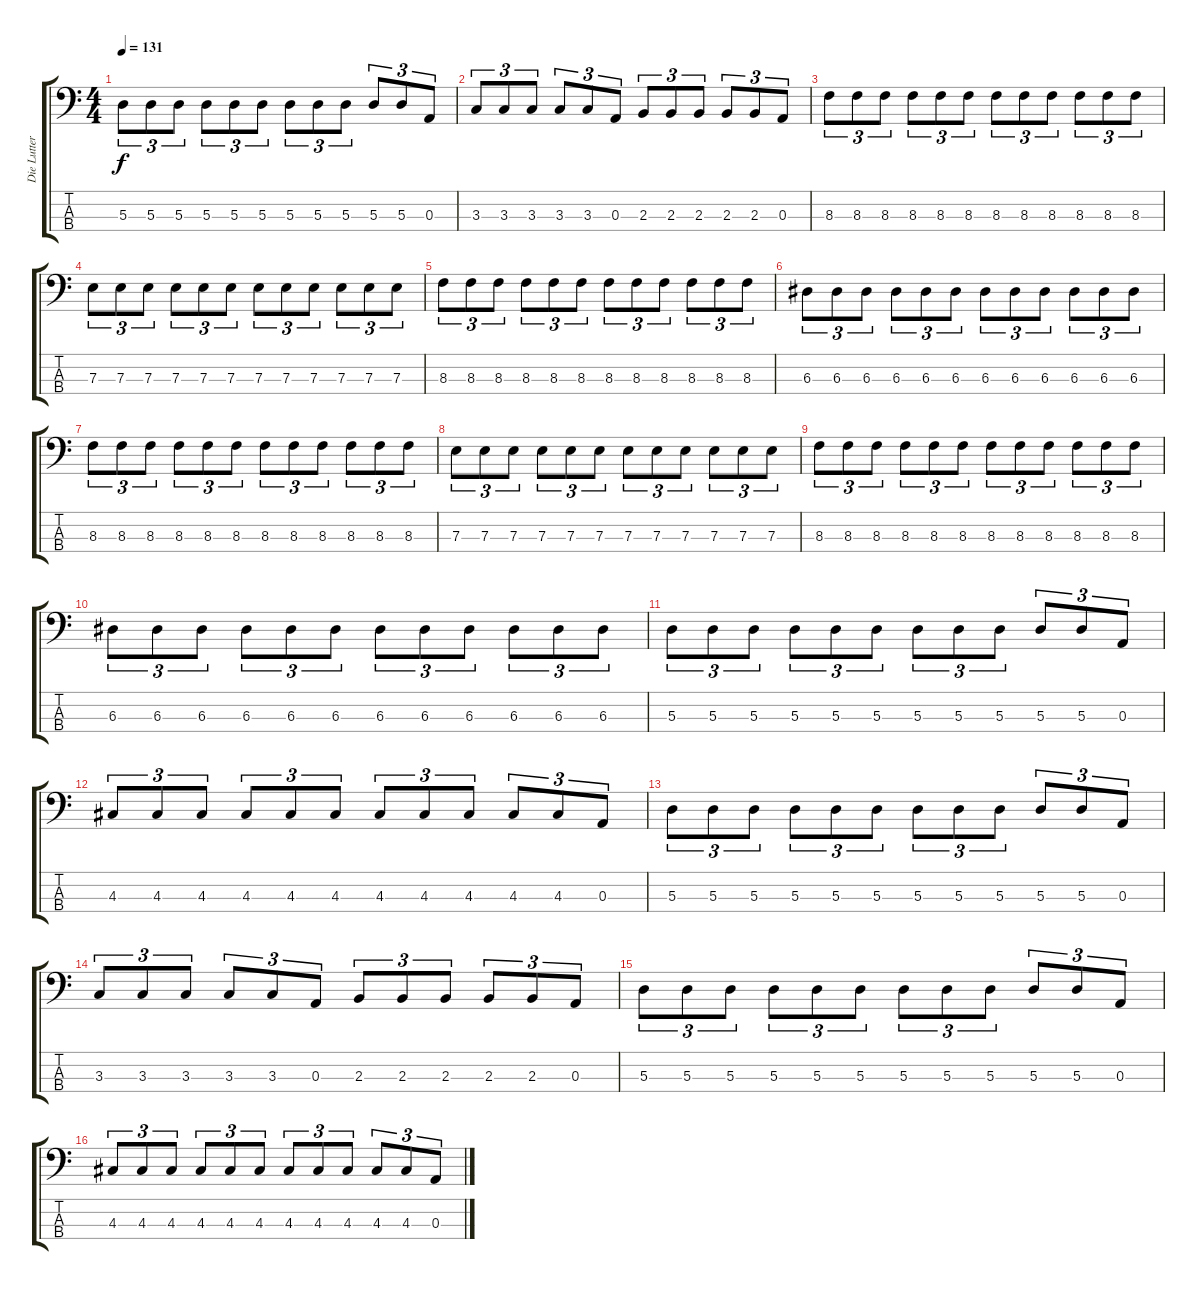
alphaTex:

\track ("Die Lutter" "Die Lutter") {instrument electricbasspick}
\staff {score tabs}
\tuning (G2 D2 A1 D1) {hide}
\ts (4 4)
\tempo 131
\clef f4
\ks c
5.3.8{tu (3 2) dy f} 5.3.8{tu (3 2)} 5.3.8{tu (3 2)} 5.3.8{tu (3 2)} 5.3.8{tu (3 2)} 5.3.8{tu (3 2)} 5.3.8{tu (3 2)} 5.3.8{tu (3 2)} 5.3.8{tu (3 2)} 5.3.8{tu (3 2)} 5.3.8{tu (3 2)} 0.3.8{tu (3 2)} |
3.3.8{tu (3 2)} 3.3.8{tu (3 2)} 3.3.8{tu (3 2)} 3.3.8{tu (3 2)} 3.3.8{tu (3 2)} 0.3.8{tu (3 2)} 2.3.8{tu (3 2)} 2.3.8{tu (3 2)} 2.3.8{tu (3 2)} 2.3.8{tu (3 2)} 2.3.8{tu (3 2)} 0.3.8{tu (3 2)} |
8.3.8{tu (3 2)} 8.3.8{tu (3 2)} 8.3.8{tu (3 2)} 8.3.8{tu (3 2)} 8.3.8{tu (3 2)} 8.3.8{tu (3 2)} 8.3.8{tu (3 2)} 8.3.8{tu (3 2)} 8.3.8{tu (3 2)} 8.3.8{tu (3 2)} 8.3.8{tu (3 2)} 8.3.8{tu (3 2)} |
7.3.8{tu (3 2)} 7.3.8{tu (3 2)} 7.3.8{tu (3 2)} 7.3.8{tu (3 2)} 7.3.8{tu (3 2)} 7.3.8{tu (3 2)} 7.3.8{tu (3 2)} 7.3.8{tu (3 2)} 7.3.8{tu (3 2)} 7.3.8{tu (3 2)} 7.3.8{tu (3 2)} 7.3.8{tu (3 2)} |
8.3.8{tu (3 2)} 8.3.8{tu (3 2)} 8.3.8{tu (3 2)} 8.3.8{tu (3 2)} 8.3.8{tu (3 2)} 8.3.8{tu (3 2)} 8.3.8{tu (3 2)} 8.3.8{tu (3 2)} 8.3.8{tu (3 2)} 8.3.8{tu (3 2)} 8.3.8{tu (3 2)} 8.3.8{tu (3 2)} |
6.3.8{tu (3 2)} 6.3.8{tu (3 2)} 6.3.8{tu (3 2)} 6.3.8{tu (3 2)} 6.3.8{tu (3 2)} 6.3.8{tu (3 2)} 6.3.8{tu (3 2)} 6.3.8{tu (3 2)} 6.3.8{tu (3 2)} 6.3.8{tu (3 2)} 6.3.8{tu (3 2)} 6.3.8{tu (3 2)} |
8.3.8{tu (3 2)} 8.3.8{tu (3 2)} 8.3.8{tu (3 2)} 8.3.8{tu (3 2)} 8.3.8{tu (3 2)} 8.3.8{tu (3 2)} 8.3.8{tu (3 2)} 8.3.8{tu (3 2)} 8.3.8{tu (3 2)} 8.3.8{tu (3 2)} 8.3.8{tu (3 2)} 8.3.8{tu (3 2)} |
7.3.8{tu (3 2)} 7.3.8{tu (3 2)} 7.3.8{tu (3 2)} 7.3.8{tu (3 2)} 7.3.8{tu (3 2)} 7.3.8{tu (3 2)} 7.3.8{tu (3 2)} 7.3.8{tu (3 2)} 7.3.8{tu (3 2)} 7.3.8{tu (3 2)} 7.3.8{tu (3 2)} 7.3.8{tu (3 2)} |
8.3.8{tu (3 2)} 8.3.8{tu (3 2)} 8.3.8{tu (3 2)} 8.3.8{tu (3 2)} 8.3.8{tu (3 2)} 8.3.8{tu (3 2)} 8.3.8{tu (3 2)} 8.3.8{tu (3 2)} 8.3.8{tu (3 2)} 8.3.8{tu (3 2)} 8.3.8{tu (3 2)} 8.3.8{tu (3 2)} |
6.3.8{tu (3 2)} 6.3.8{tu (3 2)} 6.3.8{tu (3 2)} 6.3.8{tu (3 2)} 6.3.8{tu (3 2)} 6.3.8{tu (3 2)} 6.3.8{tu (3 2)} 6.3.8{tu (3 2)} 6.3.8{tu (3 2)} 6.3.8{tu (3 2)} 6.3.8{tu (3 2)} 6.3.8{tu (3 2)} |
5.3.8{tu (3 2)} 5.3.8{tu (3 2)} 5.3.8{tu (3 2)} 5.3.8{tu (3 2)} 5.3.8{tu (3 2)} 5.3.8{tu (3 2)} 5.3.8{tu (3 2)} 5.3.8{tu (3 2)} 5.3.8{tu (3 2)} 5.3.8{tu (3 2)} 5.3.8{tu (3 2)} 0.3.8{tu (3 2)} |
4.3.8{tu (3 2)} 4.3.8{tu (3 2)} 4.3.8{tu (3 2)} 4.3.8{tu (3 2)} 4.3.8{tu (3 2)} 4.3.8{tu (3 2)} 4.3.8{tu (3 2)} 4.3.8{tu (3 2)} 4.3.8{tu (3 2)} 4.3.8{tu (3 2)} 4.3.8{tu (3 2)} 0.3.8{tu (3 2)} |
5.3.8{tu (3 2)} 5.3.8{tu (3 2)} 5.3.8{tu (3 2)} 5.3.8{tu (3 2)} 5.3.8{tu (3 2)} 5.3.8{tu (3 2)} 5.3.8{tu (3 2)} 5.3.8{tu (3 2)} 5.3.8{tu (3 2)} 5.3.8{tu (3 2)} 5.3.8{tu (3 2)} 0.3.8{tu (3 2)} |
3.3.8{tu (3 2)} 3.3.8{tu (3 2)} 3.3.8{tu (3 2)} 3.3.8{tu (3 2)} 3.3.8{tu (3 2)} 0.3.8{tu (3 2)} 2.3.8{tu (3 2)} 2.3.8{tu (3 2)} 2.3.8{tu (3 2)} 2.3.8{tu (3 2)} 2.3.8{tu (3 2)} 0.3.8{tu (3 2)} |
5.3.8{tu (3 2)} 5.3.8{tu (3 2)} 5.3.8{tu (3 2)} 5.3.8{tu (3 2)} 5.3.8{tu (3 2)} 5.3.8{tu (3 2)} 5.3.8{tu (3 2)} 5.3.8{tu (3 2)} 5.3.8{tu (3 2)} 5.3.8{tu (3 2)} 5.3.8{tu (3 2)} 0.3.8{tu (3 2)} |
4.3.8{tu (3 2)} 4.3.8{tu (3 2)} 4.3.8{tu (3 2)} 4.3.8{tu (3 2)} 4.3.8{tu (3 2)} 4.3.8{tu (3 2)} 4.3.8{tu (3 2)} 4.3.8{tu (3 2)} 4.3.8{tu (3 2)} 4.3.8{tu (3 2)} 4.3.8{tu (3 2)} 0.3.8{tu (3 2)}
